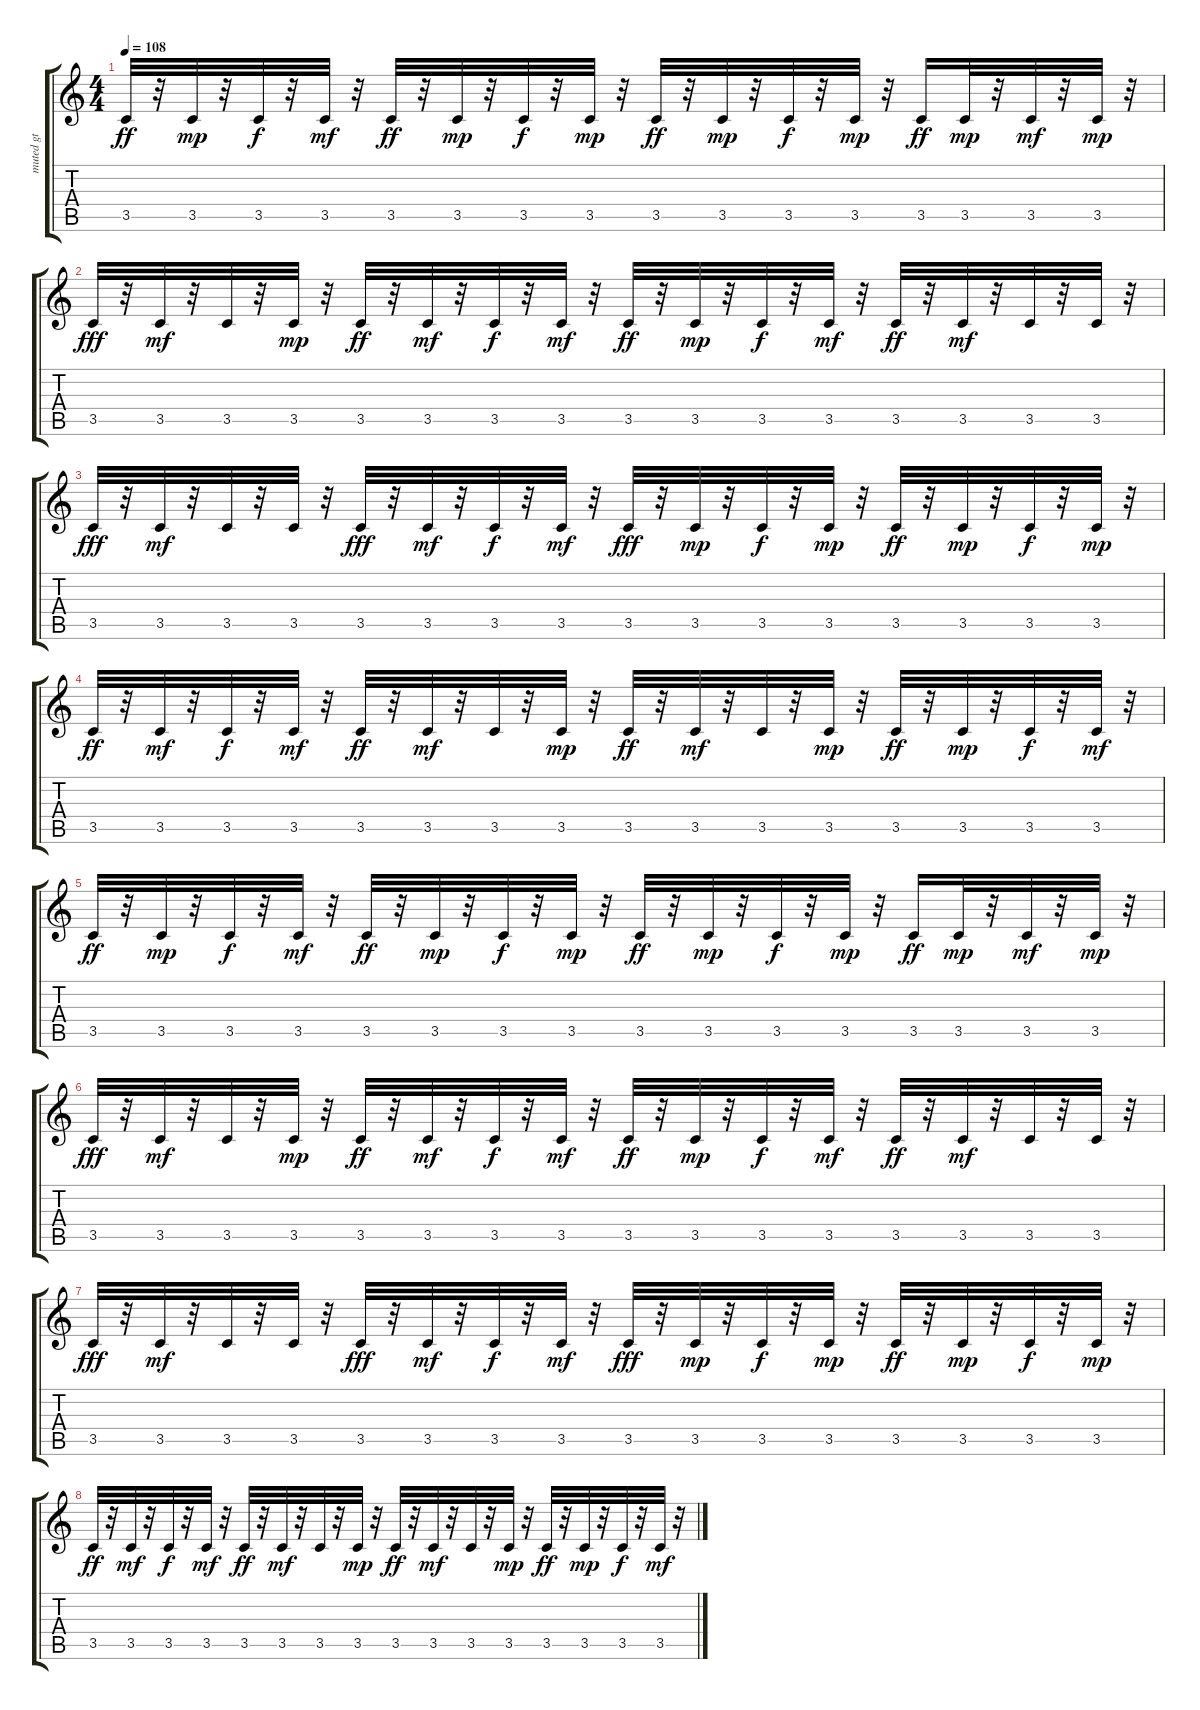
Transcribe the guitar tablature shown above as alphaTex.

\track ("muted gt" "muted gt") {instrument electricguitarmuted}
\staff {score tabs}
\tuning (E4 B3 G3 D3 A2 E2) {hide}
\ts (4 4)
\tempo 108
\clef g2
\ks c
3.5.32{dy ff} r.32 3.5.32{dy mp} r.32 3.5.32{dy f} r.32 3.5.32{dy mf} r.32 3.5.32{dy ff} r.32 3.5.32{dy mp} r.32 3.5.32{dy f} r.32 3.5.32{dy mp} r.32 3.5.32{dy ff} r.32 3.5.32{dy mp} r.32 3.5.32{dy f} r.32 3.5.32{dy mp} r.32 3.5.16{dy ff} 3.5.32{dy mp} r.32 3.5.32{dy mf} r.32 3.5.32{dy mp} r.32 |
3.5.32{dy fff} r.32 3.5.32{dy mf} r.32 3.5.32 r.32 3.5.32{dy mp} r.32 3.5.32{dy ff} r.32 3.5.32{dy mf} r.32 3.5.32{dy f} r.32 3.5.32{dy mf} r.32 3.5.32{dy ff} r.32 3.5.32{dy mp} r.32 3.5.32{dy f} r.32 3.5.32{dy mf} r.32 3.5.32{dy ff} r.32 3.5.32{dy mf} r.32 3.5.32 r.32 3.5.32 r.32 |
3.5.32{dy fff} r.32 3.5.32{dy mf} r.32 3.5.32 r.32 3.5.32 r.32 3.5.32{dy fff} r.32 3.5.32{dy mf} r.32 3.5.32{dy f} r.32 3.5.32{dy mf} r.32 3.5.32{dy fff} r.32 3.5.32{dy mp} r.32 3.5.32{dy f} r.32 3.5.32{dy mp} r.32 3.5.32{dy ff} r.32 3.5.32{dy mp} r.32 3.5.32{dy f} r.32 3.5.32{dy mp} r.32 |
3.5.32{dy ff} r.32 3.5.32{dy mf} r.32 3.5.32{dy f} r.32 3.5.32{dy mf} r.32 3.5.32{dy ff} r.32 3.5.32{dy mf} r.32 3.5.32 r.32 3.5.32{dy mp} r.32 3.5.32{dy ff} r.32 3.5.32{dy mf} r.32 3.5.32 r.32 3.5.32{dy mp} r.32 3.5.32{dy ff} r.32 3.5.32{dy mp} r.32 3.5.32{dy f} r.32 3.5.32{dy mf} r.32 |
3.5.32{dy ff} r.32 3.5.32{dy mp} r.32 3.5.32{dy f} r.32 3.5.32{dy mf} r.32 3.5.32{dy ff} r.32 3.5.32{dy mp} r.32 3.5.32{dy f} r.32 3.5.32{dy mp} r.32 3.5.32{dy ff} r.32 3.5.32{dy mp} r.32 3.5.32{dy f} r.32 3.5.32{dy mp} r.32 3.5.16{dy ff} 3.5.32{dy mp} r.32 3.5.32{dy mf} r.32 3.5.32{dy mp} r.32 |
3.5.32{dy fff} r.32 3.5.32{dy mf} r.32 3.5.32 r.32 3.5.32{dy mp} r.32 3.5.32{dy ff} r.32 3.5.32{dy mf} r.32 3.5.32{dy f} r.32 3.5.32{dy mf} r.32 3.5.32{dy ff} r.32 3.5.32{dy mp} r.32 3.5.32{dy f} r.32 3.5.32{dy mf} r.32 3.5.32{dy ff} r.32 3.5.32{dy mf} r.32 3.5.32 r.32 3.5.32 r.32 |
3.5.32{dy fff} r.32 3.5.32{dy mf} r.32 3.5.32 r.32 3.5.32 r.32 3.5.32{dy fff} r.32 3.5.32{dy mf} r.32 3.5.32{dy f} r.32 3.5.32{dy mf} r.32 3.5.32{dy fff} r.32 3.5.32{dy mp} r.32 3.5.32{dy f} r.32 3.5.32{dy mp} r.32 3.5.32{dy ff} r.32 3.5.32{dy mp} r.32 3.5.32{dy f} r.32 3.5.32{dy mp} r.32 |
3.5.32{dy ff} r.32 3.5.32{dy mf} r.32 3.5.32{dy f} r.32 3.5.32{dy mf} r.32 3.5.32{dy ff} r.32 3.5.32{dy mf} r.32 3.5.32 r.32 3.5.32{dy mp} r.32 3.5.32{dy ff} r.32 3.5.32{dy mf} r.32 3.5.32 r.32 3.5.32{dy mp} r.32 3.5.32{dy ff} r.32 3.5.32{dy mp} r.32 3.5.32{dy f} r.32 3.5.32{dy mf} r.32
